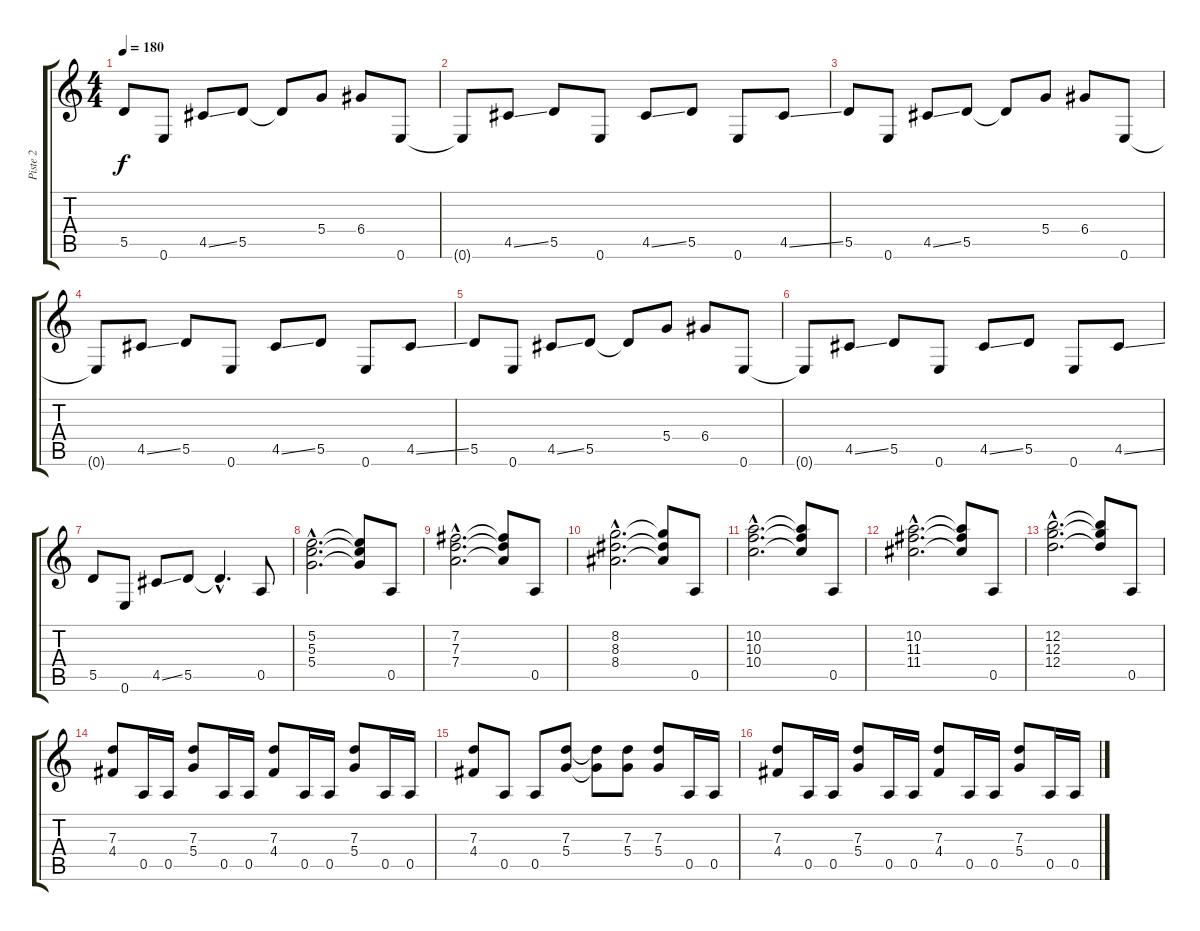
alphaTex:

\track ("Piste 2" "Piste 2") {instrument distortionguitar}
\staff {score tabs}
\tuning (E4 B3 G3 D3 A2 E2) {hide}
\ts (4 4)
\tempo 180
\clef g2
\ks c
5.5.8{dy f} 0.6.8 4.5{ss}.8 5.5.8 5.5{t}.8 5.4.8 6.4.8 0.6.8 |
0.6{t}.8 4.5{ss}.8 5.5.8 0.6.8 4.5{ss}.8 5.5.8 0.6.8 4.5{ss}.8 |
5.5.8 0.6.8 4.5{ss}.8 5.5.8 5.5{t}.8 5.4.8 6.4.8 0.6.8 |
0.6{t}.8 4.5{ss}.8 5.5.8 0.6.8 4.5{ss}.8 5.5.8 0.6.8 4.5{ss}.8 |
5.5.8 0.6.8 4.5{ss}.8 5.5.8 5.5{t}.8 5.4.8 6.4.8 0.6.8 |
0.6{t}.8 4.5{ss}.8 5.5.8 0.6.8 4.5{ss}.8 5.5.8 0.6.8 4.5{ss}.8 |
5.5.8 0.6.8 4.5{ss}.8 5.5.8 5.5{hac t}.4{d} 0.5.8 |
(5.2{hac} 5.3{hac} 5.4{hac}).2{d} (5.2{t} 5.3{t} 5.4{t}).8 0.5.8 |
(7.2{hac} 7.3{hac} 7.4{hac}).2{d} (7.2{t} 7.3{t} 7.4{t}).8 0.5.8 |
(8.2{hac} 8.3{hac} 8.4{hac}).2{d} (8.2{t} 8.3{t} 8.4{t}).8 0.5.8 |
(10.2{hac} 10.3{hac} 10.4{hac}).2{d} (10.2{t} 10.3{t} 10.4{t}).8 0.5.8 |
(10.2{hac} 11.3{hac} 11.4{hac}).2{d} (10.2{t} 11.3{t} 11.4{t}).8 0.5.8 |
(12.2{hac} 12.3{hac} 12.4{hac}).2{d} (12.2{t} 12.3{t} 12.4{t}).8 0.5.8 |
(7.3 4.4).8 0.5.16 0.5.16 (7.3 5.4).8 0.5.16 0.5.16 (7.3 4.4).8 0.5.16 0.5.16 (7.3 5.4).8 0.5.16 0.5.16 |
(7.3 4.4).8 0.5.8 0.5.8 (7.3 5.4).8 (7.3{t} 5.4{t}).8 (7.3 5.4).8 (7.3 5.4).8 0.5.16 0.5.16 |
(7.3 4.4).8 0.5.16 0.5.16 (7.3 5.4).8 0.5.16 0.5.16 (7.3 4.4).8 0.5.16 0.5.16 (7.3 5.4).8 0.5.16 0.5.16
